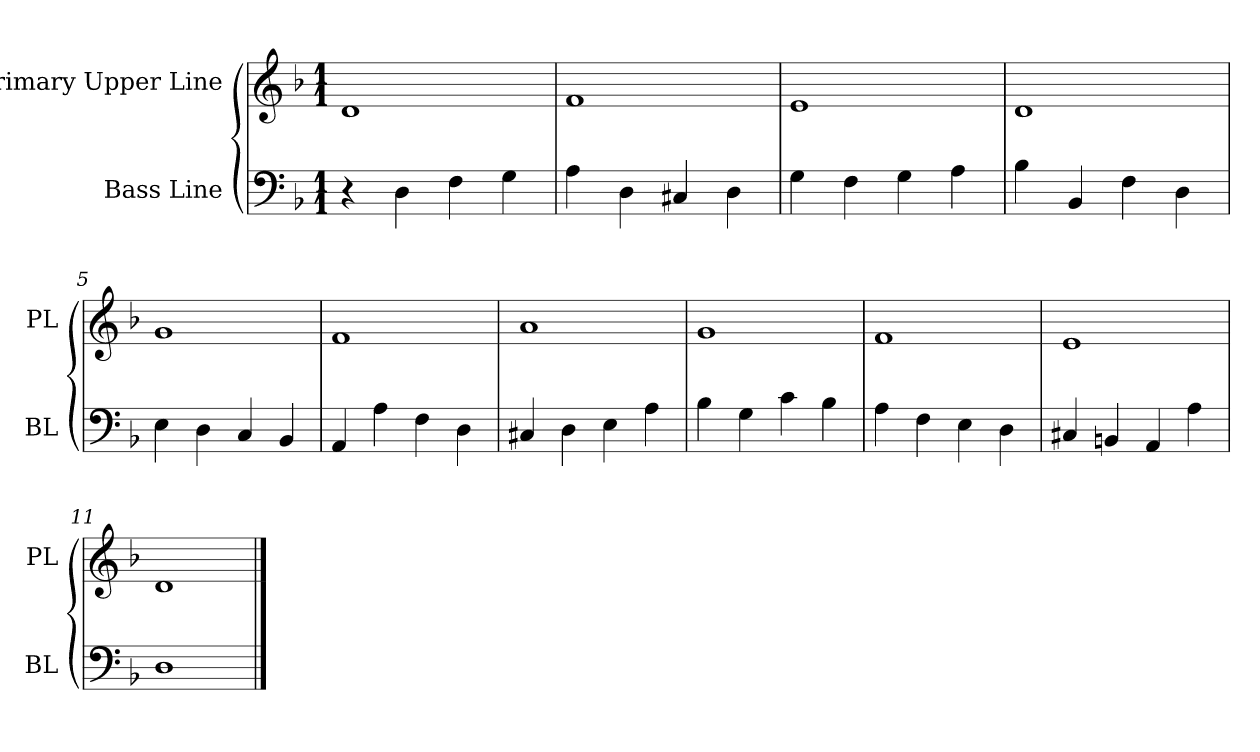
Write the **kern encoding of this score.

**kern	**kern
*part2	*part1
*staff2	*staff1
*I"Bass Line	*I"Primary Upper Line
*I'BL	*I'PL
*clefF4	*clefG2
*k[b-]	*k[b-]
*M1/1	*M1/1
=1	=1
4r	1d
4D\	.
4F\	.
4G\	.
=2	=2
4A\	1f
4D\	.
4C#X/	.
4D\	.
=3	=3
4G\	1e
4F\	.
4G\	.
4A\	.
=4	=4
4B-\	1d
4BB-/	.
4F\	.
4D\	.
=5	=5
4E\	1g
4D\	.
4C/	.
4BB-/	.
=6	=6
4AA/	1f
4A\	.
4F\	.
4D\	.
=7	=7
4C#X/	1a
4D\	.
4E\	.
4A\	.
=8	=8
4B-\	1g
4G\	.
4c\	.
4B-\	.
=9	=9
4A\	1f
4F\	.
4E\	.
4D\	.
=10	=10
4C#X/	1e
4BBn/	.
4AA/	.
4A\	.
=11	=11
1D	1d
==	==
*-	*-
